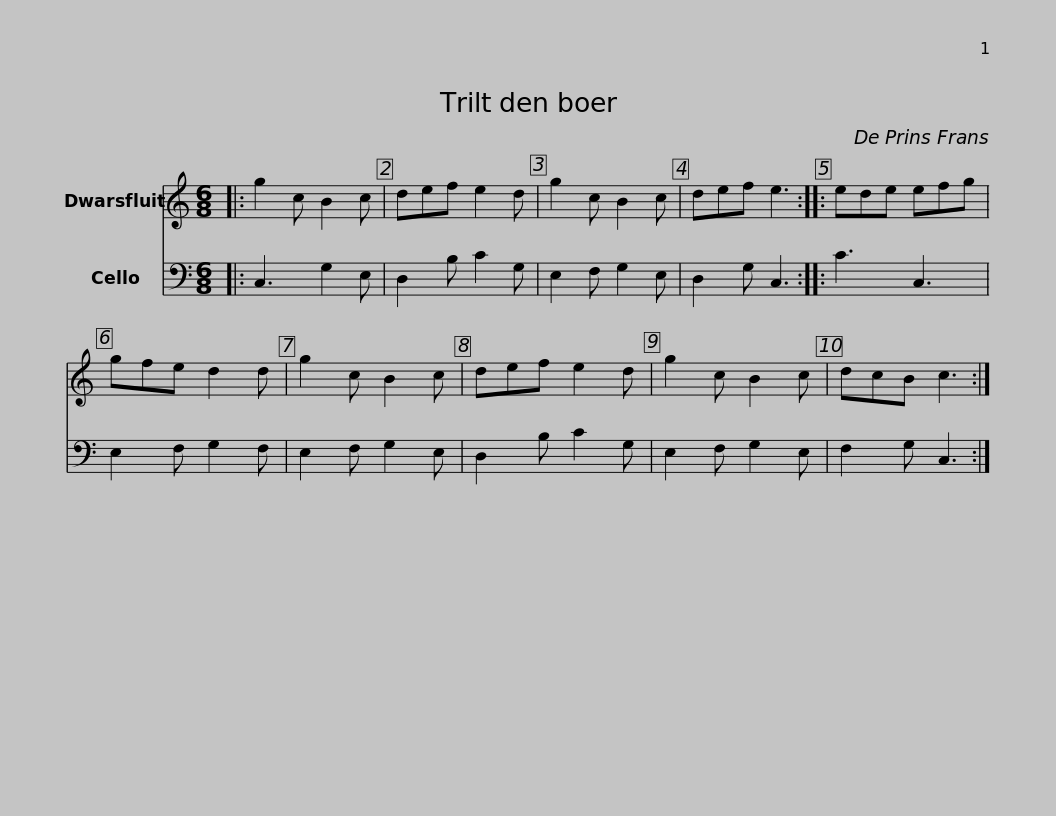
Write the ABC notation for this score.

X:1
%%score 1 2
L:1/8
M:6/8
I:linebreak $
K:C
V:1 treble
V:2 bass
V:1
|: g2 c B2 c | def e2 d | g2 c B2 c | def e3 :: ede efg | %5
 gfe d2 d | g2 c B2 c |$ def e2 d | g2 c B2 c | dcB c3 :| %10
V:2
|: C,3 G,2 E, | D,2 B, C2 G, | E,2 F, G,2 E, | D,2 G, C,3 :: C3 C,3 | %5
 E,2 F, G,2 F, | E,2 F, G,2 E, |$ D,2 B, C2 G, | E,2 F, G,2 E, | F,2 G, C,3 :| %10
